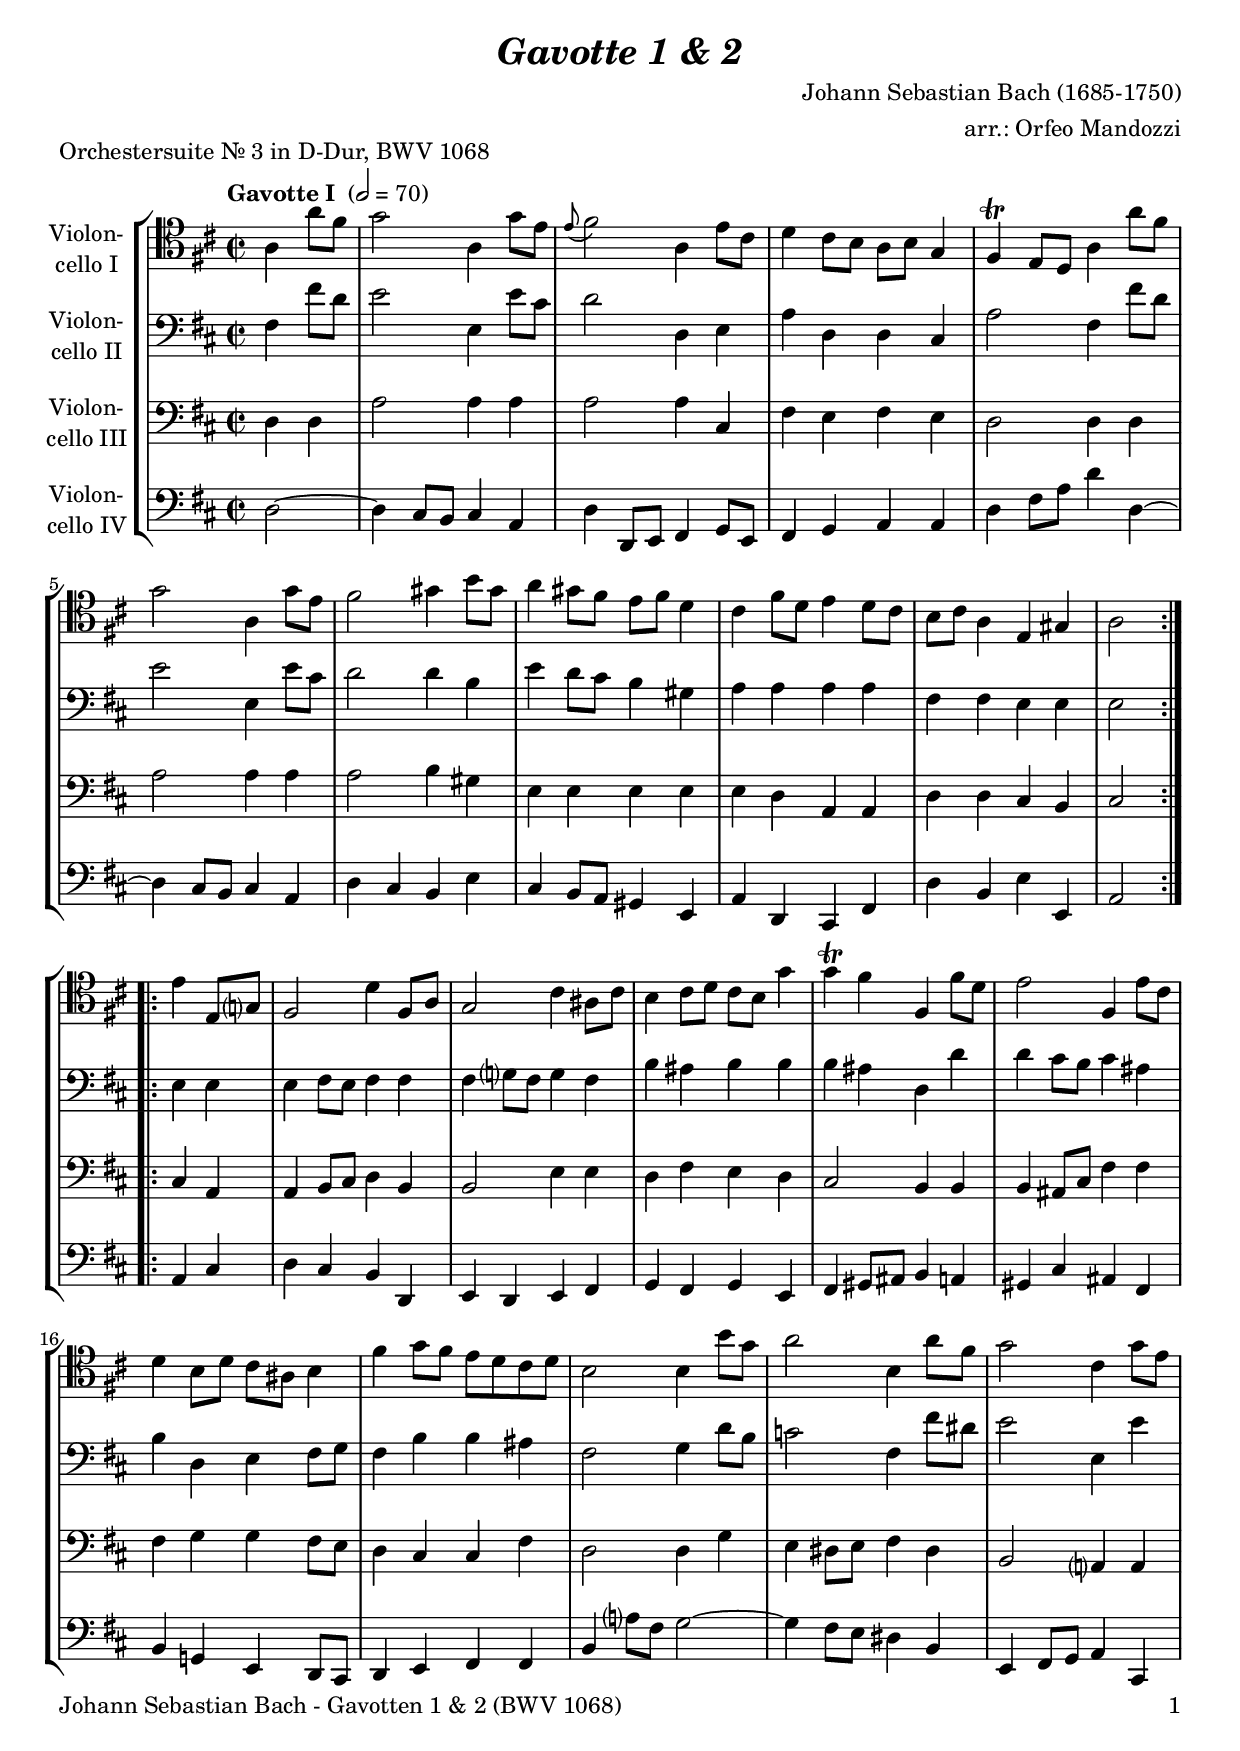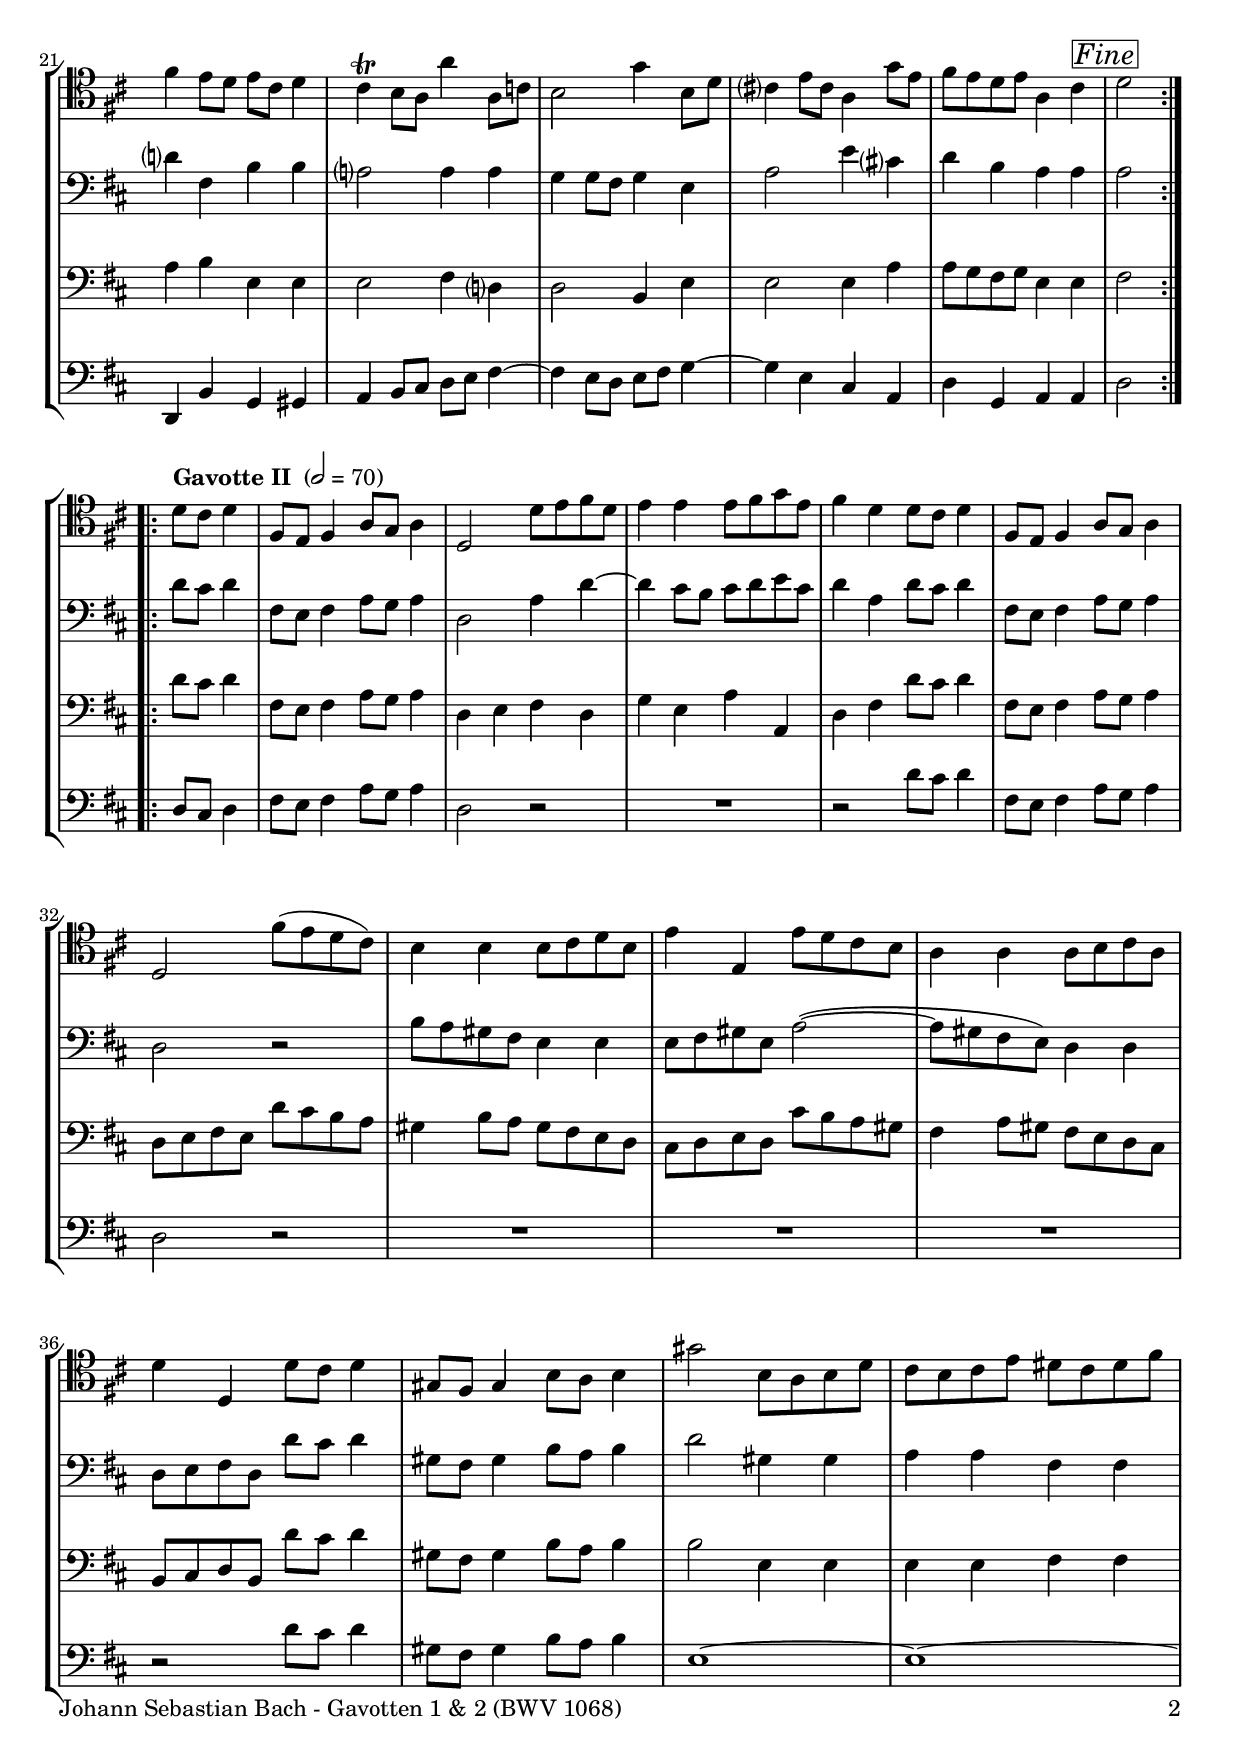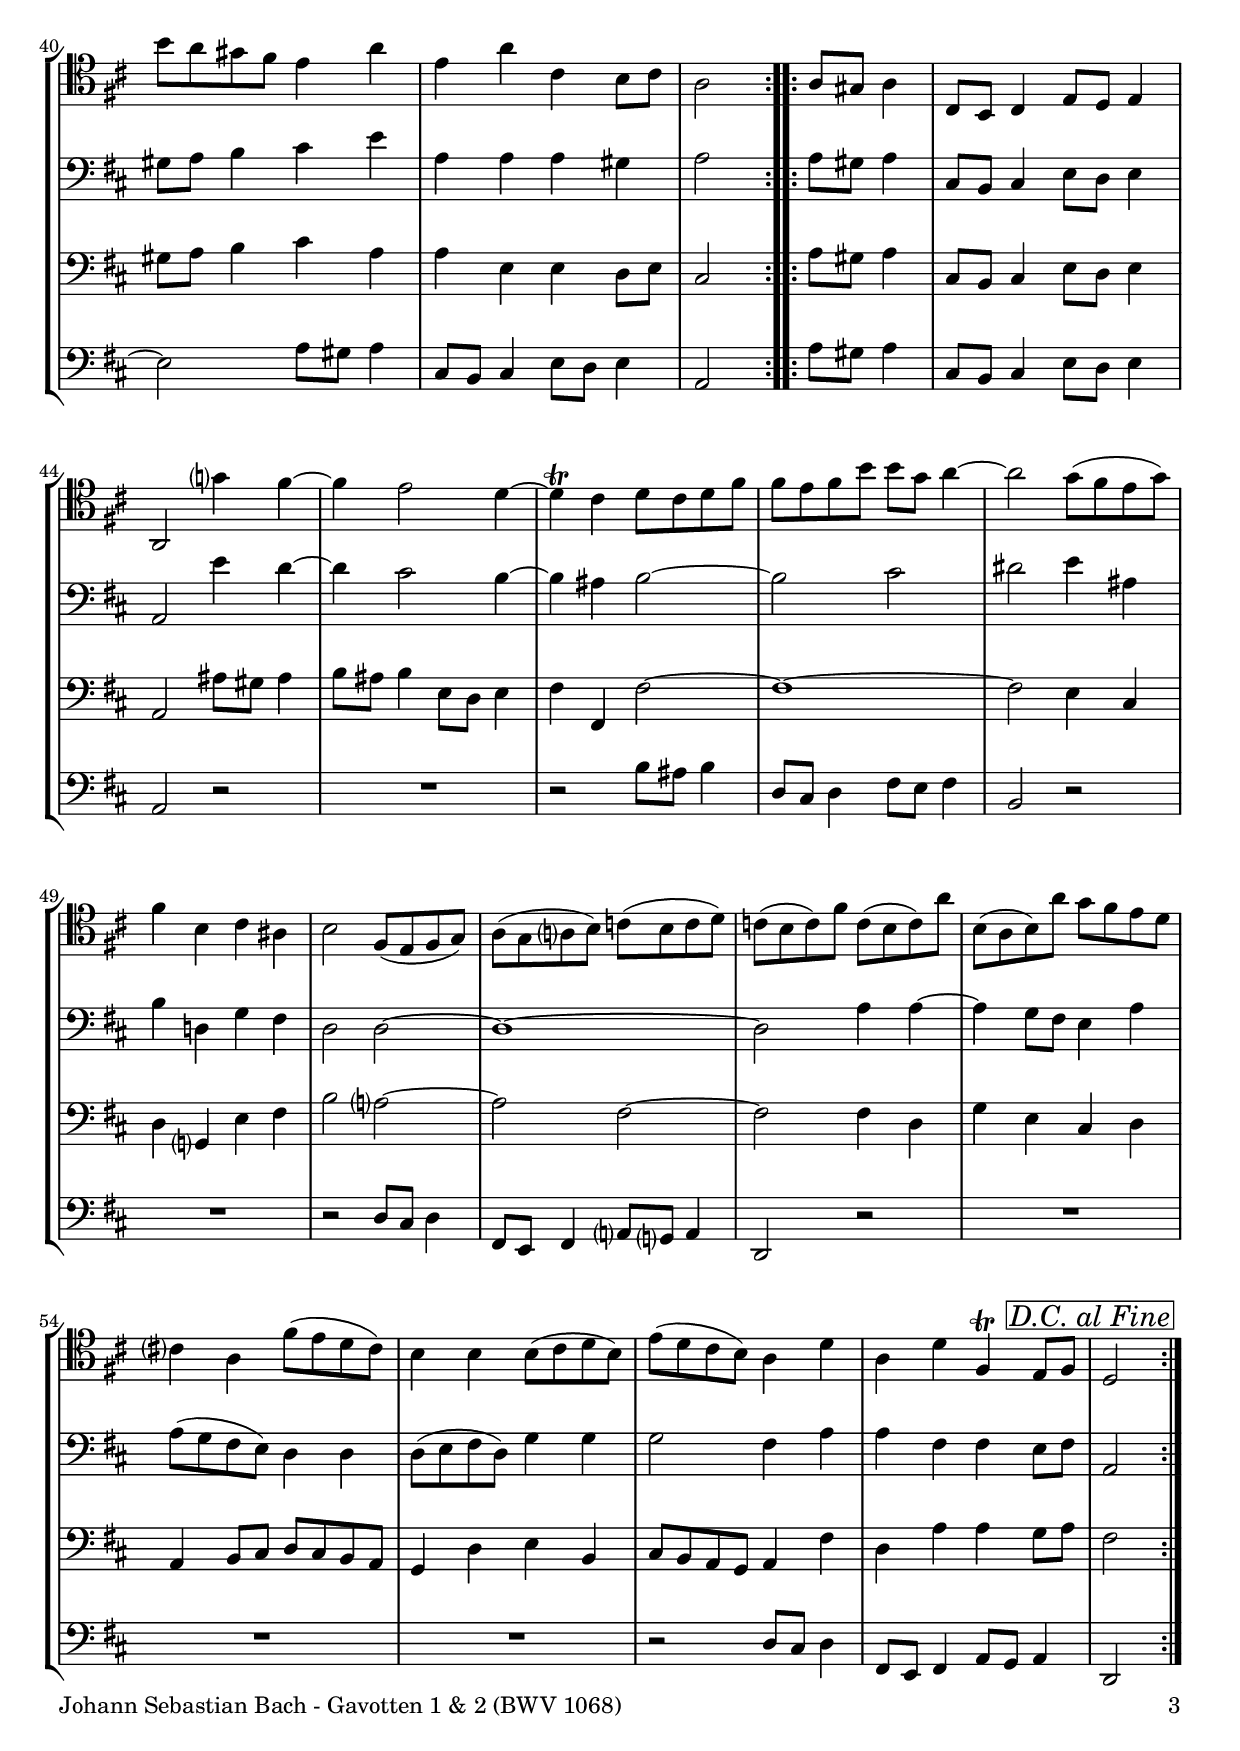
\version "2.18.2"
\include "deutsch.ly"
  
#(set-global-staff-size 20)

\header {
  title     = \markup \bold \italic "Gavotte 1 & 2"
  composer  = "Johann Sebastian Bach (1685-1750)"
  arranger  = "arr.: Orfeo Mandozzi"
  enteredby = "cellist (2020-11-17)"
  piece     = "Orchestersuite Nr. 3 in D-Dur, BWV 1068"
}

voiceconsts = {
  \key d \major
  \time 2/2
  \clef "bass"
%  \numericTimeSignature
  % Set default beaming for all staves
%  \set Timing.beamExceptions = #'()
%  \set Timing.baseMoment     = #(ly:make-moment 1 4)
%  \set Timing.beatStructure  = #'(1 1 1 1)
}

micl = "clarinet"
mifl = "flute"
miob = "oboe"
mifh = "french horn"
misx = "tenor sax"
mist = "string ensemble 1"
miba = "cello"

introa = {        \tempo "Gavotte I "  2=70 }
introb = { \break \tempo "Gavotte II " 2=70 }

dcaf = \mark \markup \box \italic "D.C. al Fine"
fine = \mark \markup \box \italic "Fine"

va = \relative c' {
  \voiceconsts
  \clef "tenor"
  
  \introa
  \repeat volta 2 {
    \partial 2 a4 a'8 fis
    g2 a,4 g'8 e
    \appoggiatura e fis2 a,4 e'8 cis
    d4 cis8 h a h g4
    fis\trill e8 d a'4 a'8 fis

    g2 a,4 g'8 e
    fis2 gis4 h8 gis
    a4 gis8 fis e fis d4
    cis fis8 d e4 d8 cis
    h cis a4 e gis

    a2
  }
  \repeat volta 2 {
    e'4 e,8 g?
    fis2 d'4 fis,8 a
    g2 cis4 ais8 cis
    h4 cis8 d cis h g'4
    g\trill fis fis, fis'8 d

    e2 fis,4 e'8 cis
    d4 h8 d cis ais h4
    fis' g8 fis e d cis d
    h2 h4 h'8 g
    a2 h,4 a'8 fis

    g2 cis,4 g'8 e
    fis4 e8 d e cis d4
    cis\trill h8 a a'4 a,8 c

    h2 g'4 h,8 d
    cis?4 e8 cis a4 g'8 e
    fis e d e a,4 cis \fine
    d2
  }

  \introb
  \repeat volta 2 {
    d8 cis d4
    fis,8 e fis4 a8 g a4
    d,2 d'8 e fis d
    e4 e e8 fis g e
    fis4 d d8 cis d4

    fis,8 e fis4 a8 g a4
    d,2 fis'8( e d cis)
    h4 h h8 cis d h
    e4 e, e'8 d cis h

    a4 a a8 h cis a
    d4 d, d'8 cis d4
    gis,8 fis gis4 h8 a h4
    gis'2 h,8 a h d

    cis h cis e dis cis dis fis
    h8 a gis fis e4 a
    e a cis, h8 cis
    a2
  }
  \repeat volta 2 {
    a8 gis a4

    cis,8 h cis4 e8 d e4
    a,2 g''?4 fis~
    fis e2 d4~
    d\trill cis d8 cis d fis
    fis e fis h h g a4~

    a2 g8( fis e g)
    fis4 h, cis ais
    h2 fis8( e fis g)
    a( g a? h) c( h c d)

    c( h c) fis c( h c) a'
    h,( a h) a' g fis e d
    cis?4 a fis'8( e d cis)

    h4 h h8( cis d h)
    e( d cis h) a4 d
    a d fis,\trill e8 fis \dcaf
    d2
  }
}

vb = \relative c {
  \voiceconsts

  \introa
  \repeat volta 2 {
    \partial 2 fis4 fis'8 d
    e2 e,4 e'8 cis
    d2 d,4 e
    a d, d cis
    a'2 fis4 fis'8 d

    e2 e,4 e'8 cis
    d2 d4 h
    e d8 cis h4 gis
    a a a a
    fis fis e e
    e2
  }
  \repeat volta 2 {
    e4 e
    e fis8 e fis4 fis
    fis g?8 fis g4 fis
    h ais h h
    h ais d, d'

    d cis8 h cis4 ais
    h d, e fis8 g
    fis4 h h ais
    fis2 g4 d'8 h

    c2 fis,4 fis'8 dis
    e2 e,4 e'
    d? fis, h h
    a?2 a4 a

    g g8 fis g4 e
    a2 e'4 cis?
    d h a a \fine
    a2
  }

  \introb
  \repeat volta 2 {
    d8 cis d4
    fis,8 e fis4 a8 g a4
    d,2 a'4 d~
    d cis8 h cis d e cis
    d4 a d8 cis d4

    fis,8 e fis4 a8 g a4
    d,2 r
    h'8 a gis fis e4 e
    e8 fis gis e a2(~
    a8 gis fis e) d4 d

    d8 e fis d d' cis d4
    gis,8 fis gis4 h8 a h4
    d2 gis,4 gis
    a a fis fis
    gis8 a h4 cis e

    a, a a gis
    a2
  }
  \repeat volta 2 {
    a8 gis a4
    cis,8 h cis4 e8 d e4
    a,2 e''4 d~
    d cis2 h4~

    h ais h2~
    h cis
    dis e4 ais,
    h d,! g fis
    d2 d~
    d1~

    d2 a'4 a~
    a g8 fis e4 a
    a8( g fis e) d4 d

    d8( e fis d) g4 g
    g2 fis4 a
    a fis fis e8 fis \dcaf
    a,2
  }
}

vc = \relative c {
  \voiceconsts

  \introa
  \repeat volta 2 {
    \partial 2 d4 d
    a'2 a4 a
    a2 a4 cis,
    fis e fis e
    d2 d4 d
    a'2 a4 a

    a2 h4 gis
    e e e e
    e d a a
    d d cis h
    cis2
  }
  \repeat volta 2 {
    cis4 a

    a h8 cis d4 h
    h2 e4 e
    d fis e d
    cis2 h4 h
    h ais8 cis fis4 fis

    fis g g fis8 e
    d4 cis cis fis
    d2 d4 g
    e dis8 e fis4 dis
    h2 a?4 a

    a' h e, e
    e2 fis4 d?
    d2 h4 e
    e2 e4 a
    a8 g fis g e4 e \fine
    fis2
  }

  \introb
  \repeat volta 2 {
    d'8 cis d4
    fis,8 e fis4 a8 g a4
    d, e fis d
    g e a a,
    d fis d'8 cis d4

    fis,8 e fis4 a8 g a4
    d,8 e fis e d' cis h a
    gis4 h8 a gis fis e d
    cis d e d cis' h a gis

    fis4 a8 gis fis e d cis
    h cis d h d' cis d4
    gis,8 fis gis4 h8 a h4
    h2 e,4 e

    e e fis fis
    gis8 a h4 cis a
    a e e d8 e
    cis2
  }
  \repeat volta 2 {
    a'8 gis a4

    cis,8 h cis4 e8 d e4
    a,2 ais'8 gis ais4
    h8 ais h4 e,8 d e4
    fis fis, fis'2~
    fis1~

    fis2 e4 cis
    d g,? e' fis
    h2 a?~
    a fis~
    fis fis4 d
    g e cis d

    a h8 cis d cis h a
    g4 d' e h
    cis8 h a g a4 fis'
    d a' a g8 a \dcaf
    fis2
  }
}

vd = \relative c {
  \voiceconsts

  \introa
  \repeat volta 2 {
    \partial 2 d2~
    d4 cis8 h cis4 a
    d d,8 e fis4 g8 e
    fis4 g a a
    d fis8 a d4 d,~

    d cis8 h cis4 a
    d cis h e
    cis h8 a gis4 e
    a d, cis fis
    d' h e e,

    a2
  }
  \repeat volta 2 {
    a4 cis
    d cis h d,
    e d e fis
    g fis g e
    fis gis8 ais h4 a

    gis cis ais fis
    h g! e d8 cis
    d4 e fis fis
    h a'?8 fis g2~

    g4 fis8 e dis4 h
    e, fis8 g a4 cis,
    d h' g gis
    a h8 cis d e fis4~

    fis e8 d e fis g4~
    g e cis a
    d g, a a \fine
    d2
  }

  \introb
  \repeat volta 2 {
    d8 cis d4
    fis8 e fis4 a8 g a4
    d,2 r
    R1
    r2 d'8 cis d4
    fis,8 e fis4 a8 g a4

    d,2 r
    R1*3
    r2 d'8 cis d4
    gis,8 fis gis4 h8 a h4
    e,1~
    e~

    e2 a8 gis a4
    cis,8 h cis4 e8 d e4
    a,2
  }
  \repeat volta 2 {
    a'8 gis a4
    cis,8 h cis4 e8 d e4

    a,2 r
    R1
    r2 h'8 ais h4
    d,8 cis d4 fis8 e fis4
    h,2 r
    R1

    r2 d8 cis d4
    fis,8 e fis4 a?8 g? a4
    d,2 r

    R1*3
    r2 d'8 cis d4
    fis,8 e fis4 a8 g a4 \dcaf
    d,2
  }
}


music = \new StaffGroup <<
      \new Staff {
	\set Staff.midiInstrument = \miba
	\set Staff.instrumentName = \markup \center-column { "Violon-" "cello I" }
	\transpose d d { \va }
      }

      \new Staff {
	\set Staff.midiInstrument = \miba
	\set Staff.instrumentName = \markup \center-column { "Violon-" "cello II" }
	\transpose d d { \vb }
      }

      \new Staff {
	\set Staff.midiInstrument = \miba
	\set Staff.instrumentName = \markup \center-column { "Violon-" "cello III" }
	\transpose d d { \vc }
      }

      \new Staff {
	\set Staff.midiInstrument = \miba
	\set Staff.instrumentName = \markup \center-column { "Violon-" "cello IV" }
	\transpose d d { \vd }
      }
>>

\book {
   \paper {
    print-page-number = ##t
    print-first-page-number = ##t
    ragged-last-bottom = ##f
    oddHeaderMarkup = \markup \null
    evenHeaderMarkup = \markup \null
    oddFooterMarkup = \markup {
      \fill-line {
        \on-the-fly #print-page-number-check-first
        "Johann Sebastian Bach - Gavotten 1 & 2 (BWV 1068)" \fromproperty #'page:page-number-string
      }
    }
    evenFooterMarkup = \oddFooterMarkup
  } \score {
    \music
    \layout {}
  }

  \score {
    \unfoldRepeats \music

    \midi {
      \context {
        \Score
      }
    }
  }
}